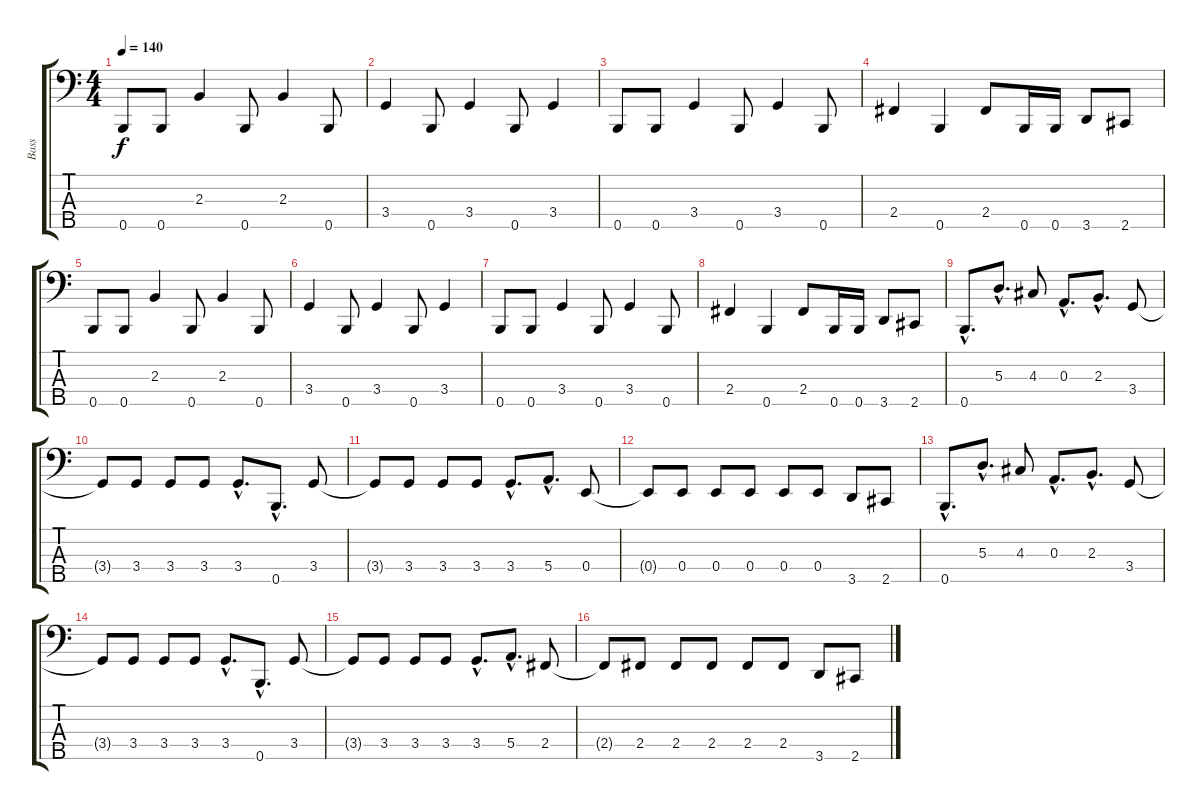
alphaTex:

\track ("Bass" "Bass") {instrument electricbasspick}
\staff {score tabs}
\tuning (G2 D2 A1 E1 B0) {hide}
\ts (4 4)
\tempo 140
\clef f4
\ks c
0.5.8{dy f} 0.5.8 2.3.4 0.5.8 2.3.4 0.5.8 |
3.4.4 0.5.8 3.4.4 0.5.8 3.4.4 |
0.5.8 0.5.8 3.4.4 0.5.8 3.4.4 0.5.8 |
2.4.4 0.5.4 2.4.8 0.5.16 0.5.16 3.5.8 2.5.8 |
0.5.8 0.5.8 2.3.4 0.5.8 2.3.4 0.5.8 |
3.4.4 0.5.8 3.4.4 0.5.8 3.4.4 |
0.5.8 0.5.8 3.4.4 0.5.8 3.4.4 0.5.8 |
2.4.4 0.5.4 2.4.8 0.5.16 0.5.16 3.5.8 2.5.8 |
0.5{hac}.8{d} 5.3{hac}.8{d} 4.3.8 0.3{hac}.8{d} 2.3{hac}.8{d} 3.4.8 |
3.4{t}.8 3.4.8 3.4.8 3.4.8 3.4{hac}.8{d} 0.5{hac}.8{d} 3.4.8 |
3.4{t}.8 3.4.8 3.4.8 3.4.8 3.4{hac}.8{d} 5.4{hac}.8{d} 0.4.8 |
0.4{t}.8 0.4.8 0.4.8 0.4.8 0.4.8 0.4.8 3.5.8 2.5.8 |
0.5{hac}.8{d} 5.3{hac}.8{d} 4.3.8 0.3{hac}.8{d} 2.3{hac}.8{d} 3.4.8 |
3.4{t}.8 3.4.8 3.4.8 3.4.8 3.4{hac}.8{d} 0.5{hac}.8{d} 3.4.8 |
3.4{t}.8 3.4.8 3.4.8 3.4.8 3.4{hac}.8{d} 5.4{hac}.8{d} 2.4.8 |
2.4{t}.8 2.4.8 2.4.8 2.4.8 2.4.8 2.4.8 3.5.8 2.5.8
